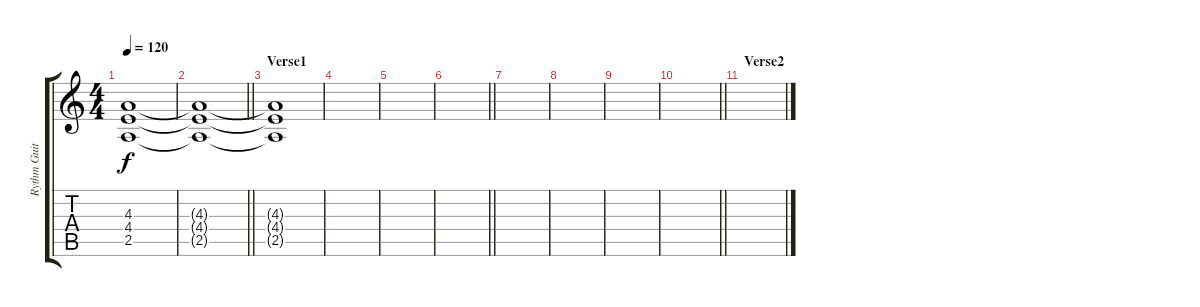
\track ("Rythm Guitar" "Rythm Guit") {instrument distortionguitar}
\staff {score tabs}
\tuning (D4 A3 F3 C3 G2 D2) {hide}
\ts (4 4)
\tempo 120
\clef g2
\ks c
(4.3 4.4 2.5).1{dy f} |
\barLineRight lightlight
(4.3{t} 4.4{t} 2.5{t}).1{volume 0} |
\section ("" "Verse1")
(4.3{t} 4.4{t} 2.5{t}).1 |
|
|
\barLineRight lightlight
|
|
|
|
\barLineRight lightlight
|
\section ("" "Verse2")
